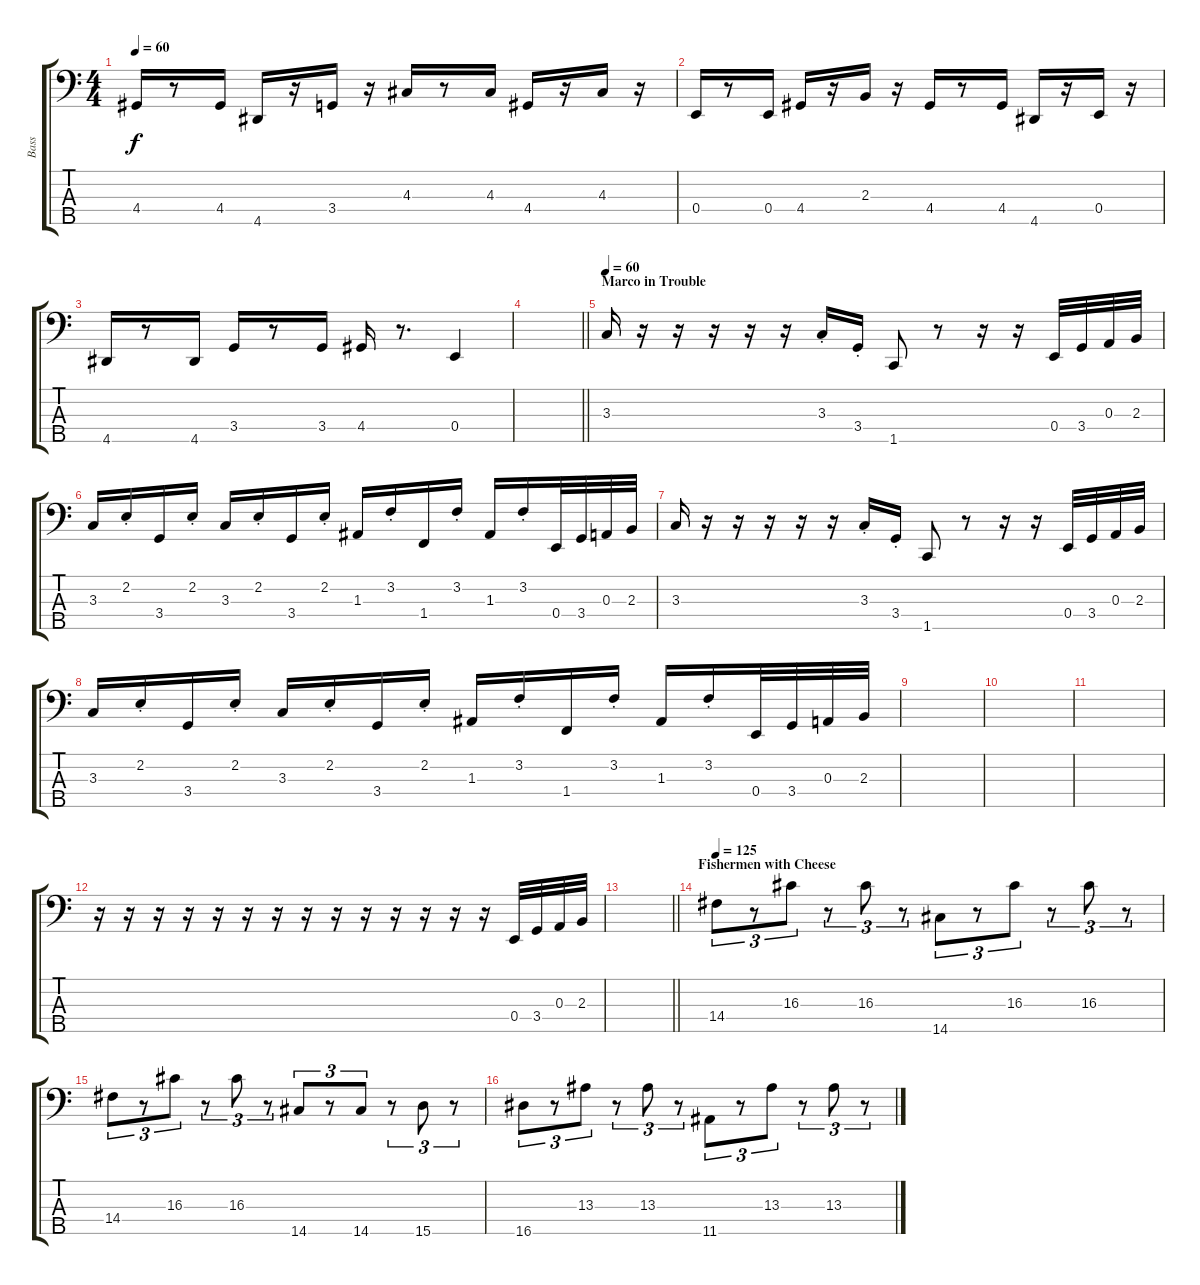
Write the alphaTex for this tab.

\track ("Bass" "Bass") {instrument slapbass1}
\staff {score tabs}
\tuning (G2 D2 A1 E1 B0) {hide}
\ts (4 4)
\tempo 60
\clef f4
\ks c
4.4.16{dy f} r.8 4.4.16 4.5.16 r.16 3.4.16 r.16 4.3.16 r.8 4.3.16 4.4.16 r.16 4.3.16 r.16 |
0.4.16 r.8 0.4.16 4.4.16 r.16 2.3.16 r.16 4.4.16 r.8 4.4.16 4.5.16 r.16 0.4.16 r.16 |
4.5.16 r.8 4.5.16 3.4.16 r.8 3.4.16 4.4.16 r.8{d} 0.4.4 |
\barLineRight lightlight
|
\section ("" "Marco in Trouble")
\tempo 60
3.3.16{instrument bassoon} r.16 r.16 r.16 r.16 r.16 3.3{st}.16 3.4{st}.16 1.5.8 r.8 r.16 r.16 0.4.32 3.4.32 0.3.32 2.3.32 |
3.3.16 2.2{st}.16 3.4.16 2.2{st}.16 3.3.16 2.2{st}.16 3.4.16 2.2{st}.16 1.3.16 3.2{st}.16 1.4.16 3.2{st}.16 1.3.16 3.2{st}.16 0.4.32 3.4.32 0.3.32 2.3.32 |
3.3.16 r.16 r.16 r.16 r.16 r.16 3.3{st}.16 3.4{st}.16 1.5.8 r.8 r.16 r.16 0.4.32 3.4.32 0.3.32 2.3.32 |
3.3.16 2.2{st}.16 3.4.16 2.2{st}.16 3.3.16 2.2{st}.16 3.4.16 2.2{st}.16 1.3.16 3.2{st}.16 1.4.16 3.2{st}.16 1.3.16 3.2{st}.16 0.4.32 3.4.32 0.3.32 2.3.32 |
|
|
|
r.16 r.16 r.16 r.16 r.16 r.16 r.16 r.16 r.16 r.16 r.16 r.16 r.16 r.16 0.4.32 3.4.32 0.3.32 2.3.32 |
\barLineRight lightlight
|
\section ("" "Fishermen with Cheese")
\tempo 125
14.4.8{tu (3 2) instrument bassoon} r.8{tu (3 2)} 16.3.8{tu (3 2)} r.8{tu (3 2)} 16.3.8{tu (3 2)} r.8{tu (3 2)} 14.5.8{tu (3 2)} r.8{tu (3 2)} 16.3.8{tu (3 2)} r.8{tu (3 2)} 16.3.8{tu (3 2)} r.8{tu (3 2)} |
14.4.8{tu (3 2)} r.8{tu (3 2)} 16.3.8{tu (3 2)} r.8{tu (3 2)} 16.3.8{tu (3 2)} r.8{tu (3 2)} 14.5.8{tu (3 2)} r.8{tu (3 2)} 14.5.8{tu (3 2)} r.8{tu (3 2)} 15.5.8{tu (3 2)} r.8{tu (3 2)} |
16.5.8{tu (3 2)} r.8{tu (3 2)} 13.3.8{tu (3 2)} r.8{tu (3 2)} 13.3.8{tu (3 2)} r.8{tu (3 2)} 11.5.8{tu (3 2)} r.8{tu (3 2)} 13.3.8{tu (3 2)} r.8{tu (3 2)} 13.3.8{tu (3 2)} r.8{tu (3 2)}
